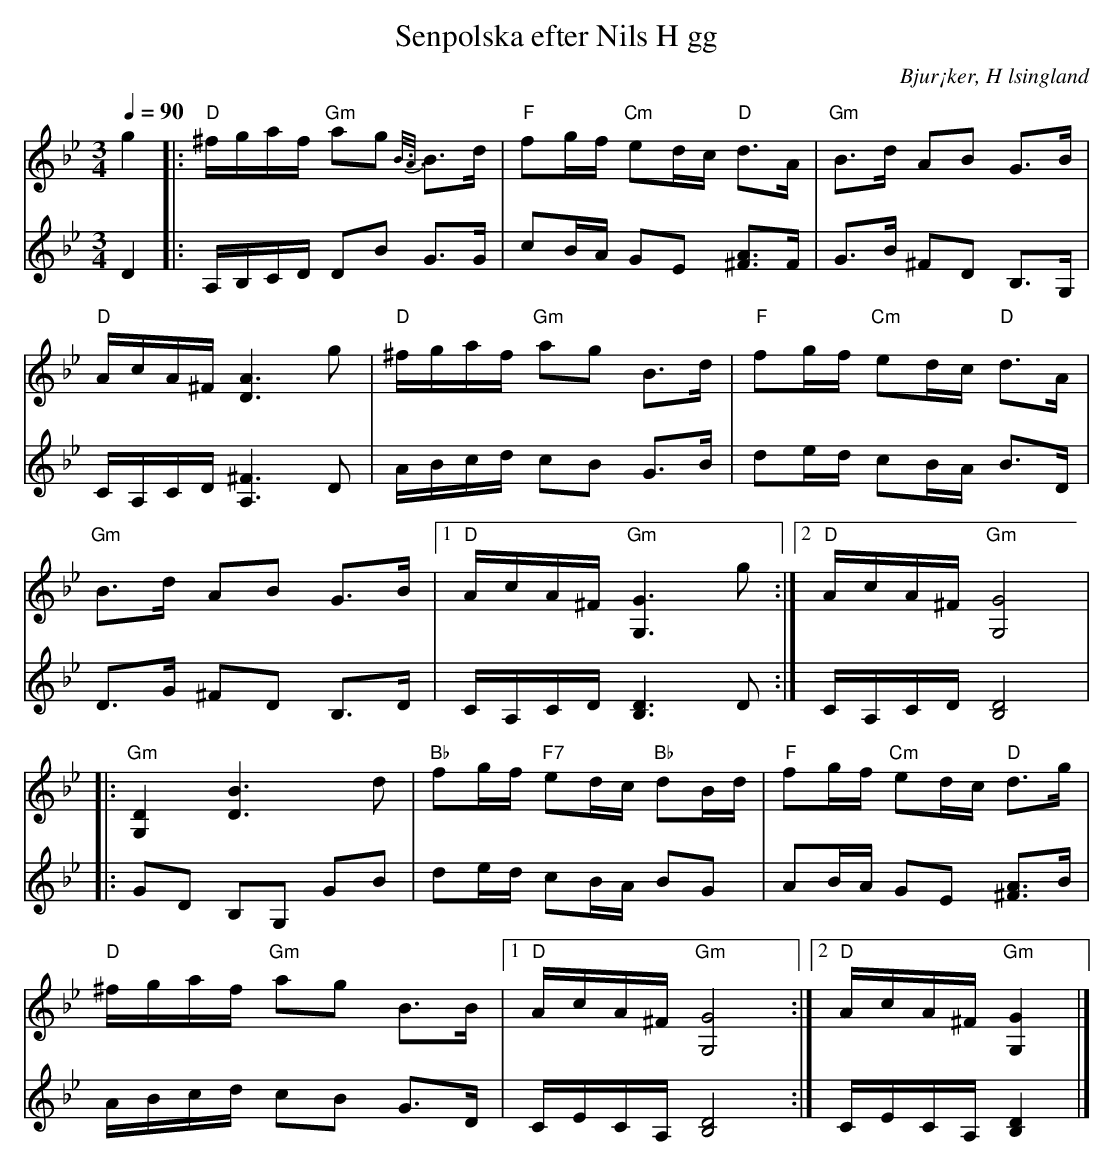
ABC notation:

X:1
T: Senpolska efter Nils H gg
O: Bjur¡ker, H lsingland
M: 3/4
L: 1/8
Q: 1/4=90
K: Gm
V:1
g2 |: "D" ^f/g/a/f/ "Gm" ag {B3/4A3/4}B>d | "F" fg/f/ "Cm" ed/c/ "D" d>A | "Gm" B>d AB G>B |
"D" A/c/A/^F/ [A3D3] g | "D" ^f/g/a/f/ "Gm" ag B>d | "F" fg/f/ "Cm" ed/c/ "D" d>A |
"Gm" B>d AB G>B |1 "D" A/c/A/^F/ "Gm" [G,3G3] g :|2 "D" A/c/A/^F/ "Gm" [G,4G4] |
|: "Gm" [G,2D2] [D3B3] d | "Bb" fg/f/ "F7" ed/c/ "Bb" dB/d/ | "F" fg/f/ "Cm" ed/c/ "D" d>g |
"D" ^f/g/a/f/ "Gm" ag B>B |1 "D" A/c/A/^F/ "Gm" [G,4G4] :|2 "D" A/c/A/^F/ "Gm" [G,2G2] |]
V:2
D2 |: A,/B,/C/D/ DB G>G | cB/A/ GE [^FA]>F | G>B ^FD B,>G, |
C/A,/C/D/ [A,3^F3] D | A/B/c/d/ cB G>B | de/d/ cB/A/ B>D |
D>G ^FD B,>D |1 C/A,/C/D/ [B,3D3] D :|2 C/A,/C/D/ [B,4D4] |
|: GD B,G, GB | de/d/ cB/A/ BG | AB/A/ GE [^FA]>B|
A/B/c/d/ cB G>D |1 C/E/C/A,/ [B,4D4] :|2 C/E/C/A,/ [B,2D2] |]
